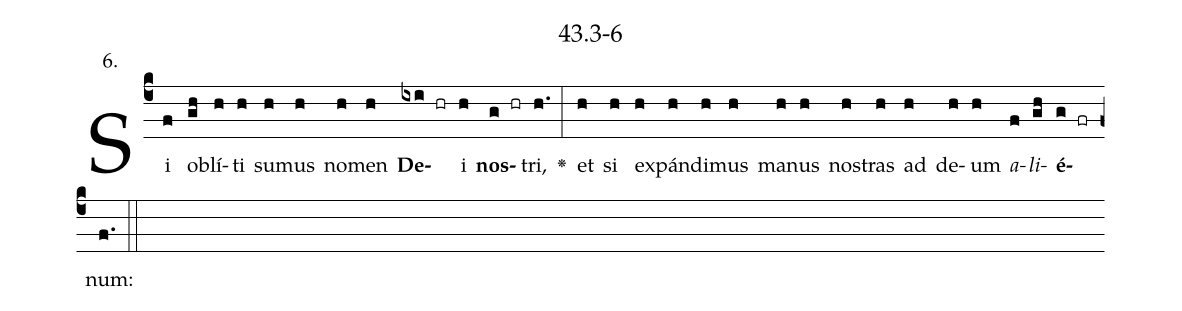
name: 43.3-6;
annotation: 6.;
%%
(c4)Si(f) ob(gh)lí(h)ti(h) su(h)mus(h) no(h)men(h) <b>De</b>(ixi hr)i(h) <b>nos</b>(g hr)tri,(h.) <v>\greheightstar</v>(:) et(h) si(h) ex(h)pán(h)di(h)mus(h) ma(h)nus(h) nos(h)tras(h) ad(h) de(h)um(h) <i>a</i>(f)<i>li</i>(gh)<b>é</b>(g fr)num:(f.) (::)


%E(h) u(h) o(f) u(gh) a(g) e.(f.) (::)
